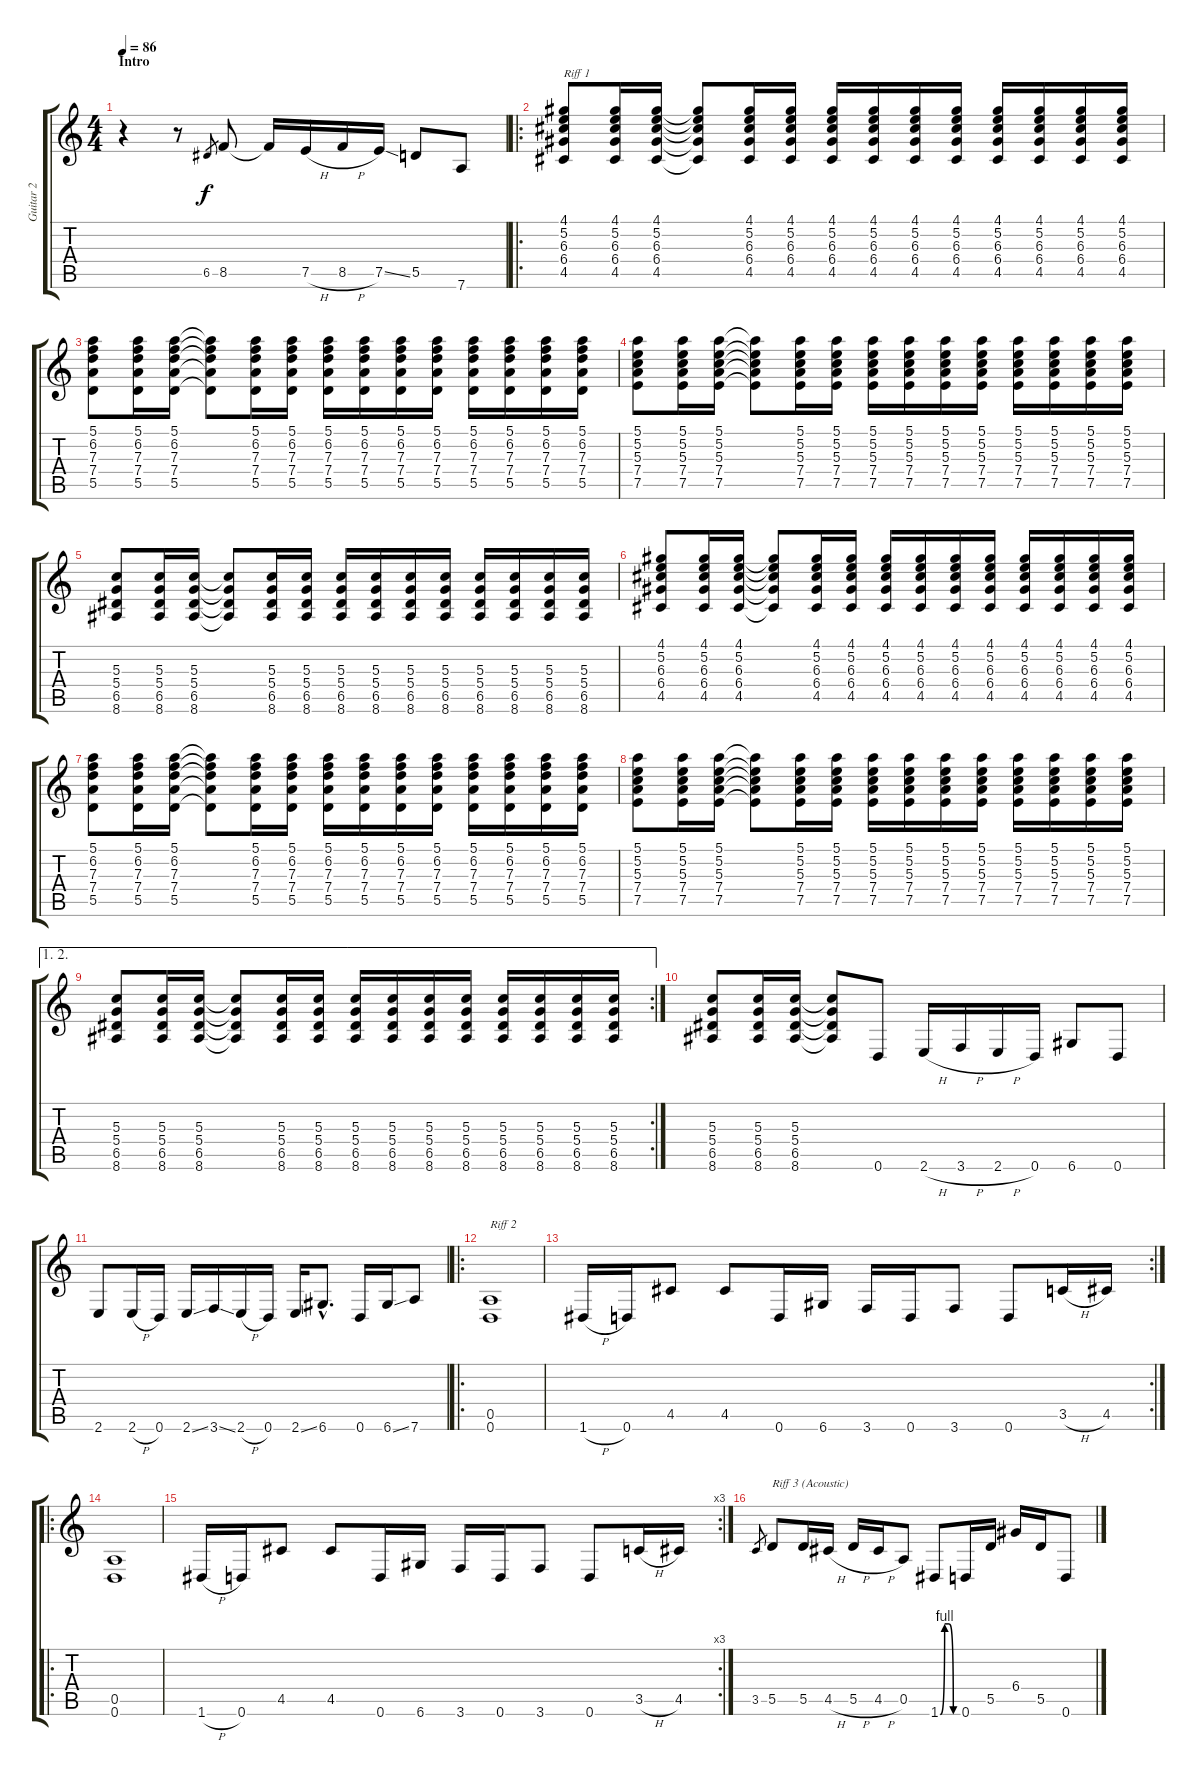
\track ("Guitar 2" "Guitar 2") {instrument distortionguitar}
\staff {score tabs}
\tuning (E4 B3 G3 D3 A2 D2) {hide}
\ts (4 4)
\section ("" "Intro")
\tempo 86
\clef g2
\ks c
r.4{dy f instrument distortionguitar} r.8 6.5.8{gr} 8.5.8 8.5{t}.16 7.5{h}.16 8.5{h}.16 7.5{ss}.16 5.5.8 7.6.8 |
\ro
(4.1 5.2 6.3 6.4 4.5).8{txt "Riff 1"} (4.1 5.2 6.3 6.4 4.5).16 (4.1 5.2 6.3 6.4 4.5).16 (4.1{t} 5.2{t} 6.3{t} 6.4{t} 4.5{t}).8 (4.1 5.2 6.3 6.4 4.5).16 (4.1 5.2 6.3 6.4 4.5).16 (4.1 5.2 6.3 6.4 4.5).16 (4.1 5.2 6.3 6.4 4.5).16 (4.1 5.2 6.3 6.4 4.5).16 (4.1 5.2 6.3 6.4 4.5).16 (4.1 5.2 6.3 6.4 4.5).16 (4.1 5.2 6.3 6.4 4.5).16 (4.1 5.2 6.3 6.4 4.5).16 (4.1 5.2 6.3 6.4 4.5).16 |
(5.1 6.2 7.3 7.4 5.5).8 (5.1 6.2 7.3 7.4 5.5).16 (5.1 6.2 7.3 7.4 5.5).16 (5.1{t} 6.2{t} 7.3{t} 7.4{t} 5.5{t}).8 (5.1 6.2 7.3 7.4 5.5).16 (5.1 6.2 7.3 7.4 5.5).16 (5.1 6.2 7.3 7.4 5.5).16 (5.1 6.2 7.3 7.4 5.5).16 (5.1 6.2 7.3 7.4 5.5).16 (5.1 6.2 7.3 7.4 5.5).16 (5.1 6.2 7.3 7.4 5.5).16 (5.1 6.2 7.3 7.4 5.5).16 (5.1 6.2 7.3 7.4 5.5).16 (5.1 6.2 7.3 7.4 5.5).16 |
(5.1 5.2 5.3 7.4 7.5).8 (5.1 5.2 5.3 7.4 7.5).16 (5.1 5.2 5.3 7.4 7.5).16 (5.1{t} 5.2{t} 5.3{t} 7.4{t} 7.5{t}).8 (5.1 5.2 5.3 7.4 7.5).16 (5.1 5.2 5.3 7.4 7.5).16 (5.1 5.2 5.3 7.4 7.5).16 (5.1 5.2 5.3 7.4 7.5).16 (5.1 5.2 5.3 7.4 7.5).16 (5.1 5.2 5.3 7.4 7.5).16 (5.1 5.2 5.3 7.4 7.5).16 (5.1 5.2 5.3 7.4 7.5).16 (5.1 5.2 5.3 7.4 7.5).16 (5.1 5.2 5.3 7.4 7.5).16 |
(5.3 5.4 6.5 8.6).8 (5.3 5.4 6.5 8.6).16 (5.3 5.4 6.5 8.6).16 (5.3{t} 5.4{t} 6.5{t} 8.6{t}).8 (5.3 5.4 6.5 8.6).16 (5.3 5.4 6.5 8.6).16 (5.3 5.4 6.5 8.6).16 (5.3 5.4 6.5 8.6).16 (5.3 5.4 6.5 8.6).16 (5.3 5.4 6.5 8.6).16 (5.3 5.4 6.5 8.6).16 (5.3 5.4 6.5 8.6).16 (5.3 5.4 6.5 8.6).16 (5.3 5.4 6.5 8.6).16 |
(4.1 5.2 6.3 6.4 4.5).8 (4.1 5.2 6.3 6.4 4.5).16 (4.1 5.2 6.3 6.4 4.5).16 (4.1{t} 5.2{t} 6.3{t} 6.4{t} 4.5{t}).8 (4.1 5.2 6.3 6.4 4.5).16 (4.1 5.2 6.3 6.4 4.5).16 (4.1 5.2 6.3 6.4 4.5).16 (4.1 5.2 6.3 6.4 4.5).16 (4.1 5.2 6.3 6.4 4.5).16 (4.1 5.2 6.3 6.4 4.5).16 (4.1 5.2 6.3 6.4 4.5).16 (4.1 5.2 6.3 6.4 4.5).16 (4.1 5.2 6.3 6.4 4.5).16 (4.1 5.2 6.3 6.4 4.5).16 |
(5.1 6.2 7.3 7.4 5.5).8 (5.1 6.2 7.3 7.4 5.5).16 (5.1 6.2 7.3 7.4 5.5).16 (5.1{t} 6.2{t} 7.3{t} 7.4{t} 5.5{t}).8 (5.1 6.2 7.3 7.4 5.5).16 (5.1 6.2 7.3 7.4 5.5).16 (5.1 6.2 7.3 7.4 5.5).16 (5.1 6.2 7.3 7.4 5.5).16 (5.1 6.2 7.3 7.4 5.5).16 (5.1 6.2 7.3 7.4 5.5).16 (5.1 6.2 7.3 7.4 5.5).16 (5.1 6.2 7.3 7.4 5.5).16 (5.1 6.2 7.3 7.4 5.5).16 (5.1 6.2 7.3 7.4 5.5).16 |
(5.1 5.2 5.3 7.4 7.5).8 (5.1 5.2 5.3 7.4 7.5).16 (5.1 5.2 5.3 7.4 7.5).16 (5.1{t} 5.2{t} 5.3{t} 7.4{t} 7.5{t}).8 (5.1 5.2 5.3 7.4 7.5).16 (5.1 5.2 5.3 7.4 7.5).16 (5.1 5.2 5.3 7.4 7.5).16 (5.1 5.2 5.3 7.4 7.5).16 (5.1 5.2 5.3 7.4 7.5).16 (5.1 5.2 5.3 7.4 7.5).16 (5.1 5.2 5.3 7.4 7.5).16 (5.1 5.2 5.3 7.4 7.5).16 (5.1 5.2 5.3 7.4 7.5).16 (5.1 5.2 5.3 7.4 7.5).16 |
\ae (1 2)
\rc 2
(5.3 5.4 6.5 8.6).8 (5.3 5.4 6.5 8.6).16 (5.3 5.4 6.5 8.6).16 (5.3{t} 5.4{t} 6.5{t} 8.6{t}).8 (5.3 5.4 6.5 8.6).16 (5.3 5.4 6.5 8.6).16 (5.3 5.4 6.5 8.6).16 (5.3 5.4 6.5 8.6).16 (5.3 5.4 6.5 8.6).16 (5.3 5.4 6.5 8.6).16 (5.3 5.4 6.5 8.6).16 (5.3 5.4 6.5 8.6).16 (5.3 5.4 6.5 8.6).16 (5.3 5.4 6.5 8.6).16 |
(5.3 5.4 6.5 8.6).8 (5.3 5.4 6.5 8.6).16 (5.3 5.4 6.5 8.6).16 (5.3{t} 5.4{t} 6.5{t} 8.6{t}).8 0.6.8 2.6{h}.16 3.6{h}.16 2.6{h}.16 0.6.16 6.6.8 0.6.8 |
2.6.8 2.6{h}.16 0.6.16 2.6{ss}.16 3.6{ss}.16 2.6{h}.16 0.6.16 2.6{ss}.16 6.6{hac}.8{d} 0.6.16 6.6{ss}.16 7.6.8 |
\ro
(0.5 0.6).1{txt "Riff 2"} |
\rc 2
1.6{h}.16 0.6.16 4.5.8 4.5.8 0.6.16 6.6.16 3.6.16 0.6.16 3.6.8 0.6.8 3.5{h}.16 4.5.16 |
\ro
(0.5 0.6).1 |
\rc 3
1.6{h}.16 0.6.16 4.5.8 4.5.8 0.6.16 6.6.16 3.6.16 0.6.16 3.6.8 0.6.8 3.5{h}.16 4.5.16 |
3.5.8{gr} 5.5.8{txt "Riff 3 (Acoustic)" instrument acousticguitarsteel} 5.5.16 4.5{h}.16 5.5{h}.16 4.5{h}.16 0.5.8 1.6{be (custom 0 0 15 4 30 4 45 0 60 0)}.8 0.6.16 5.5.16 6.4.16 5.5.16 0.6.8
